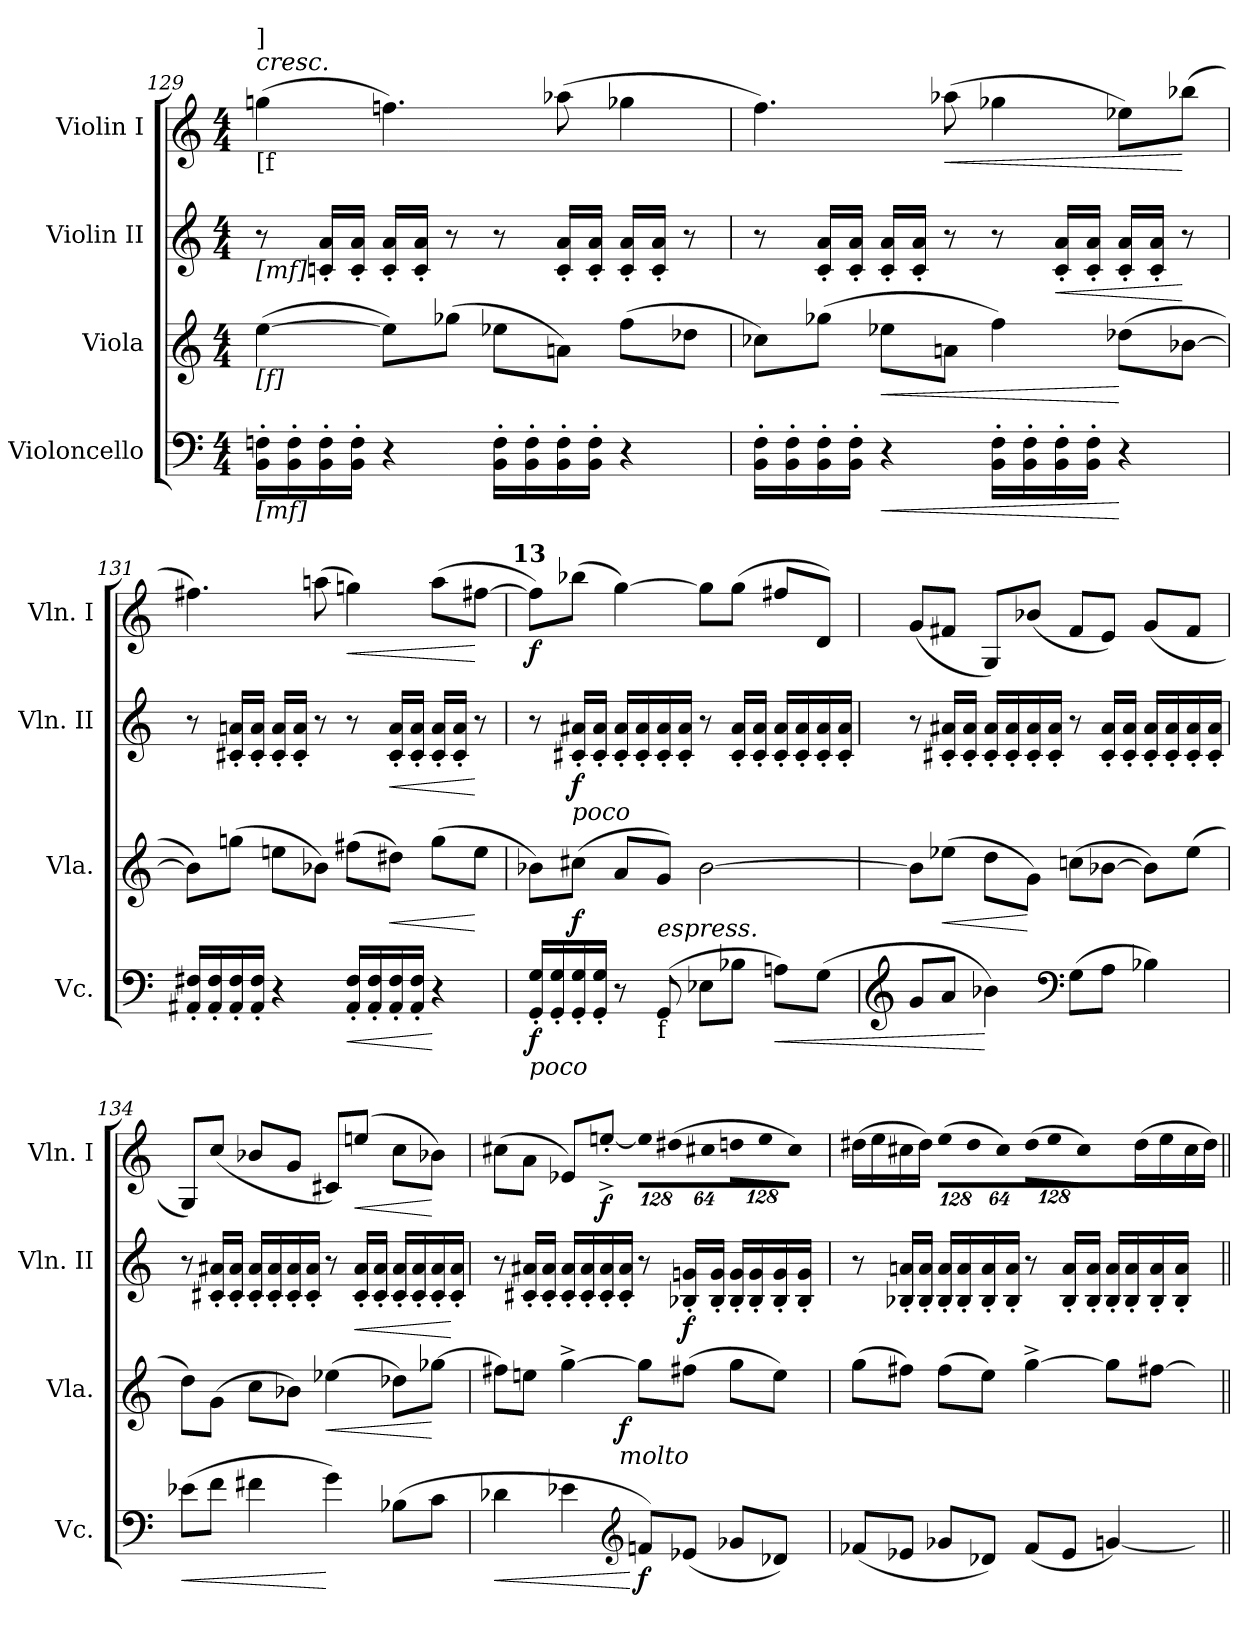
**kern	**dynam	**kern	**dynam	**kern	**dynam	**kern	**dynam
*part4	*part4	*part3	*part3	*part2	*part2	*part1	*part1
*staff4	*staff4	*staff3	*staff3	*staff2	*staff2	*staff1	*staff1
*I"Violoncello	*	*I"Viola	*	*I"Violin II	*	*I"Violin I	*
*I'Vc.	*	*I'Vla.	*	*I'Vln. II	*	*I'Vln. I	*
!!LO:PB:g=z
*clefF4	*	*clefG2	*	*clefG2	*	*clefG2	*
*k[]	*	*k[]	*	*k[]	*	*k[]	*
*C:	*	*C:	*	*C:	*	*C:	*
*M4/4	*	*M4/4	*	*M4/4	*	*M4/4	*
*MM112	*	*MM112	*	*MM112	*	*MM112	*
=129	=129	=129	=129	=129	=129	=129	=129
!	!	!	!	!	!	!LO:TX:b:t=[f	!
!	!	!	!	!	!	!LO:TX:i:t=cresc.	!
!	!	!	!	!	!	!LO:TX:t=]	!
!	!	!	!	!LO:TX:b:t=[mf]	!	!	!
!	!	!LO:TX:b:t=[f]	!	!	!	!	!
!LO:TX:b:t=[mf]	!	!	!	!	!	!	!
16BBi\' 16Fni'LL	.	([>4eei\	.	8r	.	(4ggni\	.
16BBi\' 16Fi'	.	.	.	.	.	.	.
16BBi\' 16Fi'	.	.	.	16cni/' 16ai'LL	.	.	.
16BBi\' 16Fi'JJ	.	.	.	16ci/' 16ai'JJ	.	.	.
4r	.	8eei\L])	.	16ci/' 16ai'LL	.	4.ffni\)	.
.	.	.	.	16ci/' 16ai'JJ	.	.	.
.	.	(8gg-Xi\J	.	8r	.	.	.
16BBi\' 16Fi'LL	.	8ee-Xi\L	.	8r	.	.	.
16BBi\' 16Fi'	.	.	.	.	.	.	.
16BBi\' 16Fi'	.	8ani\J)	.	16ci/' 16ai'LL	.	(8aa-Xi\	.
16BBi\' 16Fi'JJ	.	.	.	16ci/' 16ai'JJ	.	.	.
4r	.	(8ffi\L	.	16ci/' 16ai'LL	.	4gg-Xi\	.
.	.	.	.	16ci/' 16ai'JJ	.	.	.
.	.	8dd-Xi\J	.	8r	.	.	.
=130	=130	=130	=130	=130	=130	=130	=130
16BBi\' 16Fi'LL	.	8cc-Xi\L)	.	8r	.	4.ffi\)	.
16BBi\' 16Fi'	.	.	.	.	.	.	.
16BBi\' 16Fi'	.	(8gg-Xi\J	.	16ci/' 16ai'LL	.	.	.
16BBi\' 16Fi'JJ	.	.	.	16ci/' 16ai'JJ	.	.	.
!	!LO:HP:b	!	!LO:HP:b	!	!	!	!
4r	<	8ee-Xi\L	<	16ci/' 16ai'LL	.	.	.
.	.	.	.	16ci/' 16ai'JJ	.	.	.
!	!	!	!	!	!	!	!LO:HP:b
.	.	8ani\J	.	8r	.	(8aa-Xi\	<
16BBi\' 16Fi'LL	.	4ffi\)	.	8r	.	4gg-Xi\	.
16BBi\' 16Fi'	.	.	.	.	.	.	.
!	!	!	!	!	!LO:HP:b	!	!
16BBi\' 16Fi'	.	.	.	16ci/' 16ai'LL	<	.	.
16BBi\' 16Fi'JJ	.	.	.	16ci/' 16ai'JJ	.	.	.
4r	[	(8dd-Xi\L	[	16ci/' 16ai'LL	.	8ee-Xi\L)	.
.	.	.	.	16ci/' 16ai'JJ	.	.	.
.	.	[>8b-Xi\J	.	8r	[	(8bb-Xi\J	[
=131	=131	=131	=131	=131	=131	=131	=131
16AA#Xi/' 16F#Xi'LL	.	8b-i\L])	.	8r	.	4.ff#Xi\)	.
16AA#i/' 16F#i'	.	.	.	.	.	.	.
16AA#i/' 16F#i'	.	(8ggni\J	.	16c#Xi/' 16ani'LL	.	.	.
16AA#i/' 16F#i'JJ	.	.	.	16c#i/' 16ai'JJ	.	.	.
4r	.	8eeni\L	.	16c#i/' 16ai'LL	.	.	.
.	.	.	.	16c#i/' 16ai'JJ	.	.	.
.	.	8b-Xi\J)	.	8r	.	(8aani\	.
!	!LO:HP:b	!	!	!	!	!	!LO:HP:b
16AA#i/' 16F#i'LL	<	(8ff#Xi\L	.	8r	.	4ggni\)	<
16AA#i/' 16F#i'	.	.	.	.	.	.	.
!	!	!	!LO:HP:b	!	!LO:HP:b	!	!
16AA#i/' 16F#i'	.	8dd#Xi\J)	<	16c#i/' 16ai'LL	<	.	.
16AA#i/' 16F#i'JJ	.	.	.	16c#i/' 16ai'JJ	.	.	.
4r	[	(8ggi\L	.	16c#i/' 16ai'LL	.	(8aai\L	.
.	.	.	.	16c#i/' 16ai'JJ	.	.	.
.	.	8eei\J	[	8r	[	[>8ff#Xi\J	[
!!LO:LB:g=z
=132	=132	=132	=132	=132	=132	=132	=132
!	!	!	!	!	!	!LO:TX:a:B:cj:t=13	!
!LO:TX:b:i:t=poco	!	!	!	!	!	!	!
16GGi/' 16Gi'LL	f	8b-Xi\L)	.	8r	.	8ff#i\L])	f
16GGi/' 16Gi'	.	.	.	.	.	.	.
!	!	!	!	!LO:TX:b:i:t=poco	!	!	!
16GGi/' 16Gi'	.	(8cc#Xi\J	f	16c#Xi/' 16a#Xi'LL	f	(8bb-Xi\J	.
16GGi/' 16Gi'JJ	.	.	.	16c#i/' 16a#i'JJ	.	.	.
8r	.	8ai/L	.	16c#i/' 16a#i'LL	.	[>4ggi\)	.
.	.	.	.	16c#i/' 16a#i'	.	.	.
!LO:TX:b:t=f	!	!	!	!	!	!	!
!LO:TX:i:t=espress.	!	!	!	!	!	!	!
(8GGi/	.	8gi/J)	.	16c#i/' 16a#i'	.	.	.
.	.	.	.	16c#i/' 16a#i'JJ	.	.	.
8E-Xi\L	.	[>2b-i\	.	8r	.	8ggi\L]	.
8B-Xi\J	.	.	.	16c#i/' 16a#i'LL	.	(8ggi\J	.
.	.	.	.	16c#i/' 16a#i'JJ	.	.	.
!	!LO:HP:b	!	!	!	!	!	!
8Ani\L)	<	.	.	16c#i/' 16a#i'LL	.	8ff#Xi/L	.
.	.	.	.	16c#i/' 16a#i'	.	.	.
(8Gi\J	.	.	.	16c#i/' 16a#i'	.	8di/J)	.
.	.	.	.	16c#i/' 16a#i'JJ	.	.	.
=133	=133	=133	=133	=133	=133	=133	=133
*clefG2	*	*	*	*	*	*	*
8gi/L	.	8b-i\L]	.	8r	.	(8gi/L	.
!	!	!	!LO:HP:b	!	!	!	!
8ai/J	.	(8ee-Xi\J	<	16c#Xi/' 16a#Xi'LL	.	8f#Xi/J	.
.	.	.	.	16c#i/' 16a#i'JJ	.	.	.
4b-Xi\)	[	8ddi\L	.	16c#i/' 16a#i'LL	.	8Gi/L)	.
.	.	.	.	16c#i/' 16a#i'	.	.	.
.	.	8gi\J)	[	16c#i/' 16a#i'	.	(8b-Xi/J	.
.	.	.	.	16c#i/' 16a#i'JJ	.	.	.
*clefF4	*	*	*	*	*	*	*
(8Gi\L	.	(8ccni\L	.	8r	.	8f#i/L	.
8Ai\J	.	[>8b-Xi\J	.	16c#i/' 16a#i'LL	.	8ei/J)	.
.	.	.	.	16c#i/' 16a#i'JJ	.	.	.
4B-Xi\)	.	8b-i\L])	.	16c#i/' 16a#i'LL	.	(8gi/L	.
.	.	.	.	16c#i/' 16a#i'	.	.	.
.	.	(8ee-i\J	.	16c#i/' 16a#i'	.	8f#i/J	.
.	.	.	.	16c#i/' 16a#i'JJ	.	.	.
!!LO:LB:g=z
=134	=134	=134	=134	=134	=134	=134	=134
!	!LO:HP:b	!	!	!	!	!	!
(8e-Xi\L	<	8ddi\L)	.	8r	.	8Gi/L)	.
8fi\J	.	(8gi\J	.	16c#Xi/' 16a#Xi'LL	.	(8cci/J	.
.	.	.	.	16c#i/' 16a#i'JJ	.	.	.
4f#Xi\	.	8cci\L	.	16c#i/' 16a#i'LL	.	8b-Xi/L	.
.	.	.	.	16c#i/' 16a#i'	.	.	.
.	.	8b-Xi\J)	.	16c#i/' 16a#i'	.	8gi/J	.
.	.	.	.	16c#i/' 16a#i'JJ	.	.	.
!	!	!	!LO:HP:b	!	!	!	!
4gi\)	[	(4ee-Xi\	<	8r	.	8c#Xi/L)	.
!	!	!	!	!	!LO:HP:b	!	!LO:HP:b
.	.	.	.	16c#i/' 16a#i'LL	<	(8eeni/J	<
.	.	.	.	16c#i/' 16a#i'JJ	.	.	.
(8B-Xi\L	.	8dd-Xi\L)	.	16c#i/' 16a#i'LL	.	8cci\L	.
.	.	.	.	16c#i/' 16a#i'	.	.	.
8ci\J	.	[>8gg-Xi\J	[	16c#i/' 16a#i'	.	8b-Xi\J)	[
.	.	.	.	16c#i/' 16a#i'JJ	[	.	.
=135	=135	=135	=135	=135	=135	=135	=135
!	!LO:HP:b	!	!	!	!	!	!
*	*	*^	*	*	*	*	*
4d-Xi\	<	8ff#Xi\L]	4..ryy	.	8r	.	(8cc#Xi\L	.
.	.	8eeni\J	.	.	16c#Xi/' 16a#Xi'LL	.	8ai\J	.
.	.	.	.	.	16c#i/' 16a#i'JJ	.	.	.
4e-Xi\	.	[>4gg^i\	.	.	16c#i/' 16a#i'LL	.	8e-Xi/L)	.
.	.	.	.	.	16c#i/' 16a#i'	.	.	.
.	.	.	.	.	16c#i/' 16a#i'	.	[>8een'^i/J	f
!	!	!	!LO:TX:b:i:t=molto	!	!	!	!	!
.	.	.	2ryy	f	16c#i/' 16a#i'JJ	.	.	.
*clefG2	*	*	*	*	*	*	*	*
*	*	*	*	*	*	*	*Xbrackettup	*
!	!	!	!	!	!	!	!LO:N:vis=8	!
8fni/L)	[ f	8ggi\L]	.	.	8r	.	1024%85eei\L]	.
!	!	!	!	!	!	!	!LO:N:vis=8	!
.	.	.	.	.	.	.	(1024%85dd#Xi\	.
(8e-Xi/J	.	(8ff#Xi\J	.	.	16B-Xi/' 16gni'LL	f	.	.
!	!	!	!	!	!	!	!LO:N:vis=8	!
.	.	.	.	.	.	.	512%43cc#Xi\J	.
.	.	.	.	.	16B-i/' 16gi'JJ	.	.	.
!	!	!	!	!	!	!	!LO:N:vis=8	!
8g-Xi/L	.	8ggi\L	.	.	16B-i/' 16gi'LL	.	1024%85ddni\L	.
.	.	.	.	.	16B-i/' 16gi'	.	.	.
!	!	!	!	!	!	!	!LO:N:vis=8	!
.	.	.	.	.	.	.	1024%85eei\	.
8d-Xi/J)	.	8eei\J)	.	.	16B-i/' 16gi'	.	.	.
!	!	!	!	!	!	!	!LO:N:vis=8	!
.	.	.	.	.	.	.	512%43cc#i\J)	.
.	.	.	16ryy	.	16B-i/' 16gi'JJ	.	.	.
*	*	*v	*v	*	*	*	*	*
=136	=136	=136	=136	=136	=136	=136	=136
(8f-Xi/L	.	(8ggi\L	.	8r	.	(16dd#Xi\LL	.
.	.	.	.	.	.	16eei\	.
8e-Xi/J	.	8ff#Xi\J)	.	16B-Xi/' 16ani'LL	.	16cc#Xi\	.
.	.	.	.	16B-i/' 16ai'JJ	.	16dd#i\JJ)	.
!	!	!	!	!	!	!LO:N:vis=8	!
8g-Xi/L	.	(8ff#i\L	.	16B-i/' 16ai'LL	.	(1024%85eei\L	.
.	.	.	.	16B-i/' 16ai'	.	.	.
!	!	!	!	!	!	!LO:N:vis=8	!
.	.	.	.	.	.	1024%85dd#i\	.
8d-Xi/J)	.	8eei\J)	.	16B-i/' 16ai'	.	.	.
!	!	!	!	!	!	!LO:N:vis=8	!
.	.	.	.	.	.	512%43cc#i\J)	.
.	.	.	.	16B-i/' 16ai'JJ	.	.	.
!	!	!	!	!	!	!LO:N:vis=8	!
(8f-i/L	.	[>4gg^i\	.	8r	.	(1024%85dd#i\L	.
!	!	!	!	!	!	!LO:N:vis=8	!
.	.	.	.	.	.	1024%85eei\	.
8e-i/J	.	.	.	16B-i/' 16ai'LL	.	.	.
!	!	!	!	!	!	!LO:N:vis=8	!
.	.	.	.	.	.	512%43cc#i\J)	.
.	.	.	.	16B-i/' 16ai'JJ	.	.	.
[<4gni/)	.	8ggi\L]	.	16B-i/' 16ai'LL	.	(16dd#i\LL	.
.	.	.	.	16B-i/' 16ai'	.	16eei\	.
.	.	[>8ff#Xi\J	.	16B-i/' 16ai'	.	16cc#i\	.
.	.	.	.	16B-i/' 16ai'JJ	.	16dd#i\JJ)	.
=||	=||	=||	=||	=||	=||	=||	=||
*-	*-	*-	*-	*-	*-	*-	*-
